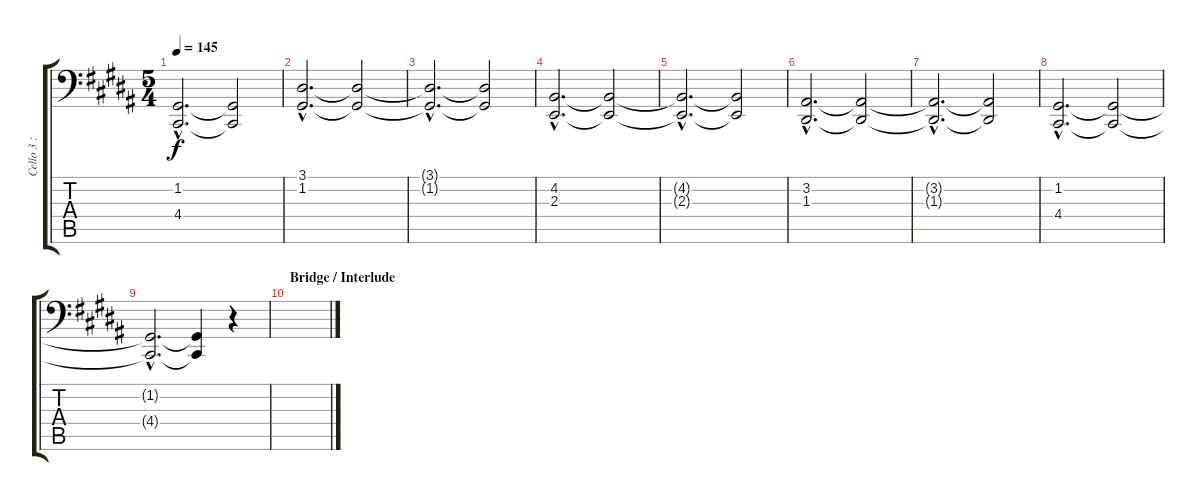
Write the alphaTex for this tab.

\track ("Cello 3 : Bass" "Cello 3 : ") {instrument cello}
\staff {score tabs}
\tuning (C3 G2 D2 A1 E1 B0) {hide}
\ts (5 4)
\tempo 145
\clef f4
\ks b
(1.2{hac t} 4.4{hac t}).2{d dy f} (1.2{t} 4.4{t}).2 |
(3.1{hac} 1.2{hac}).2{d} (3.1{t} 1.2{t}).2 |
(3.1{hac t} 1.2{hac t}).2{d} (3.1{t} 1.2{t}).2 |
(4.2{hac} 2.3{hac}).2{d} (4.2{t} 2.3{t}).2 |
(4.2{hac t} 2.3{hac t}).2{d} (4.2{t} 2.3{t}).2 |
(3.2{hac} 1.3{hac}).2{d} (3.2{t} 1.3{t}).2 |
(3.2{hac t} 1.3{hac t}).2{d} (3.2{t} 1.3{t}).2 |
(1.2{hac} 4.4{hac}).2{d} (1.2{t} 4.4{t}).2 |
(1.2{hac t} 4.4{hac t}).2{d volume 0} (1.2{t} 4.4{t}).4 r.4 |
\section ("" "Bridge / Interlude")
